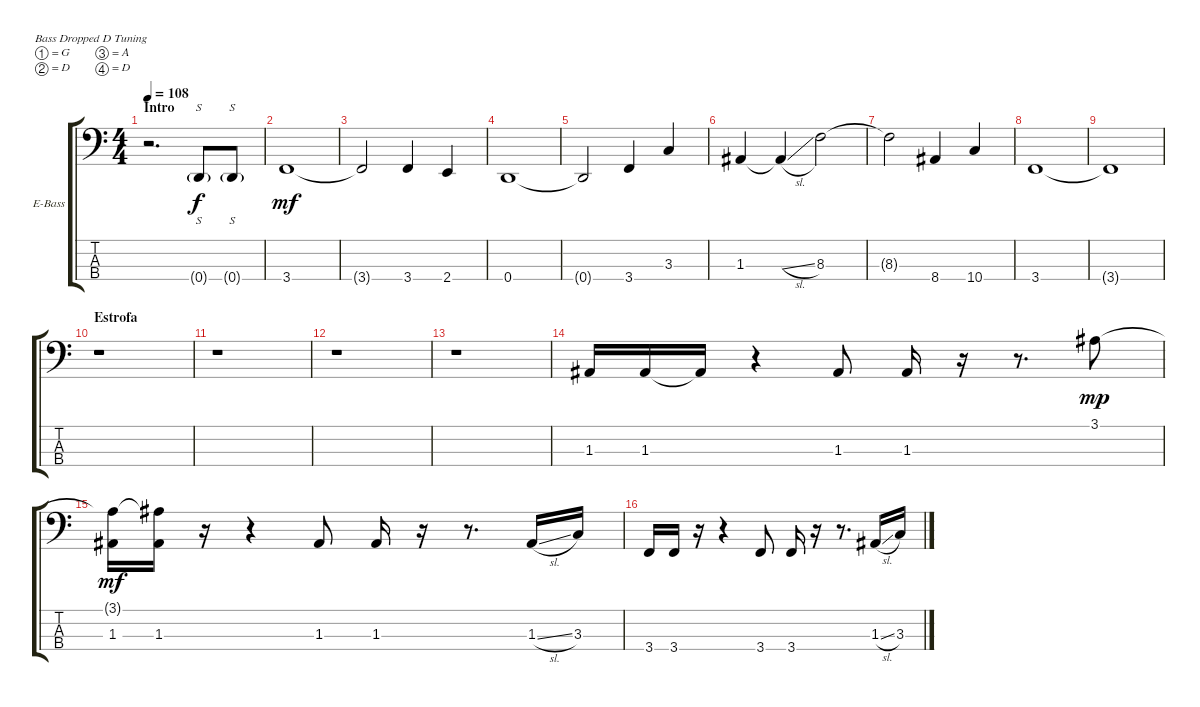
\defaultSystemsLayout 4
\bracketExtendMode groupsimilarinstruments
\firstSystemTrackNameOrientation horizontal
\otherSystemsTrackNameOrientation horizontal
\track ("E. Bass" "E-Bass") {instrument electricbassfinger}
\staff {score tabs}
\tuning (G2 D2 A1 D1)
\ts (4 4)
\section ("" "Intro")
\tempo 108
\clef f4
\ks c
r.2{d dy f instrument electricbassfinger} 0.4{g}.8{s} 0.4{g}.8{s} |
3.4.1{dy mf} |
3.4{t}.2 3.4.4 2.4.4 |
0.4.1 |
0.4{t}.2 3.4.4 3.3.4 |
1.3.4 1.3{sl t}.4 8.3.2 |
8.3{t}.2 8.4.4 10.4.4 |
3.4.1 |
3.4{t}.1 |
\section ("" "Estrofa")
r.1 |
r.1 |
r.1 |
r.1 |
1.3.16 1.3.16 1.3{t}.16 r.4 1.3.8 1.3.16 r.16 r.8{d} 3.1.8{dy mp} |
(1.3 3.1{t}).16{dy mf} (1.3 3.1{t}).16 r.16 r.4 1.3.8 1.3.16 r.16 r.8{d} 1.3{sl}.16 3.3.16 |
3.4.16 3.4.16 r.16 r.4 3.4.8 3.4.16 r.16 r.8{d} 1.3{sl}.16 3.3.16
